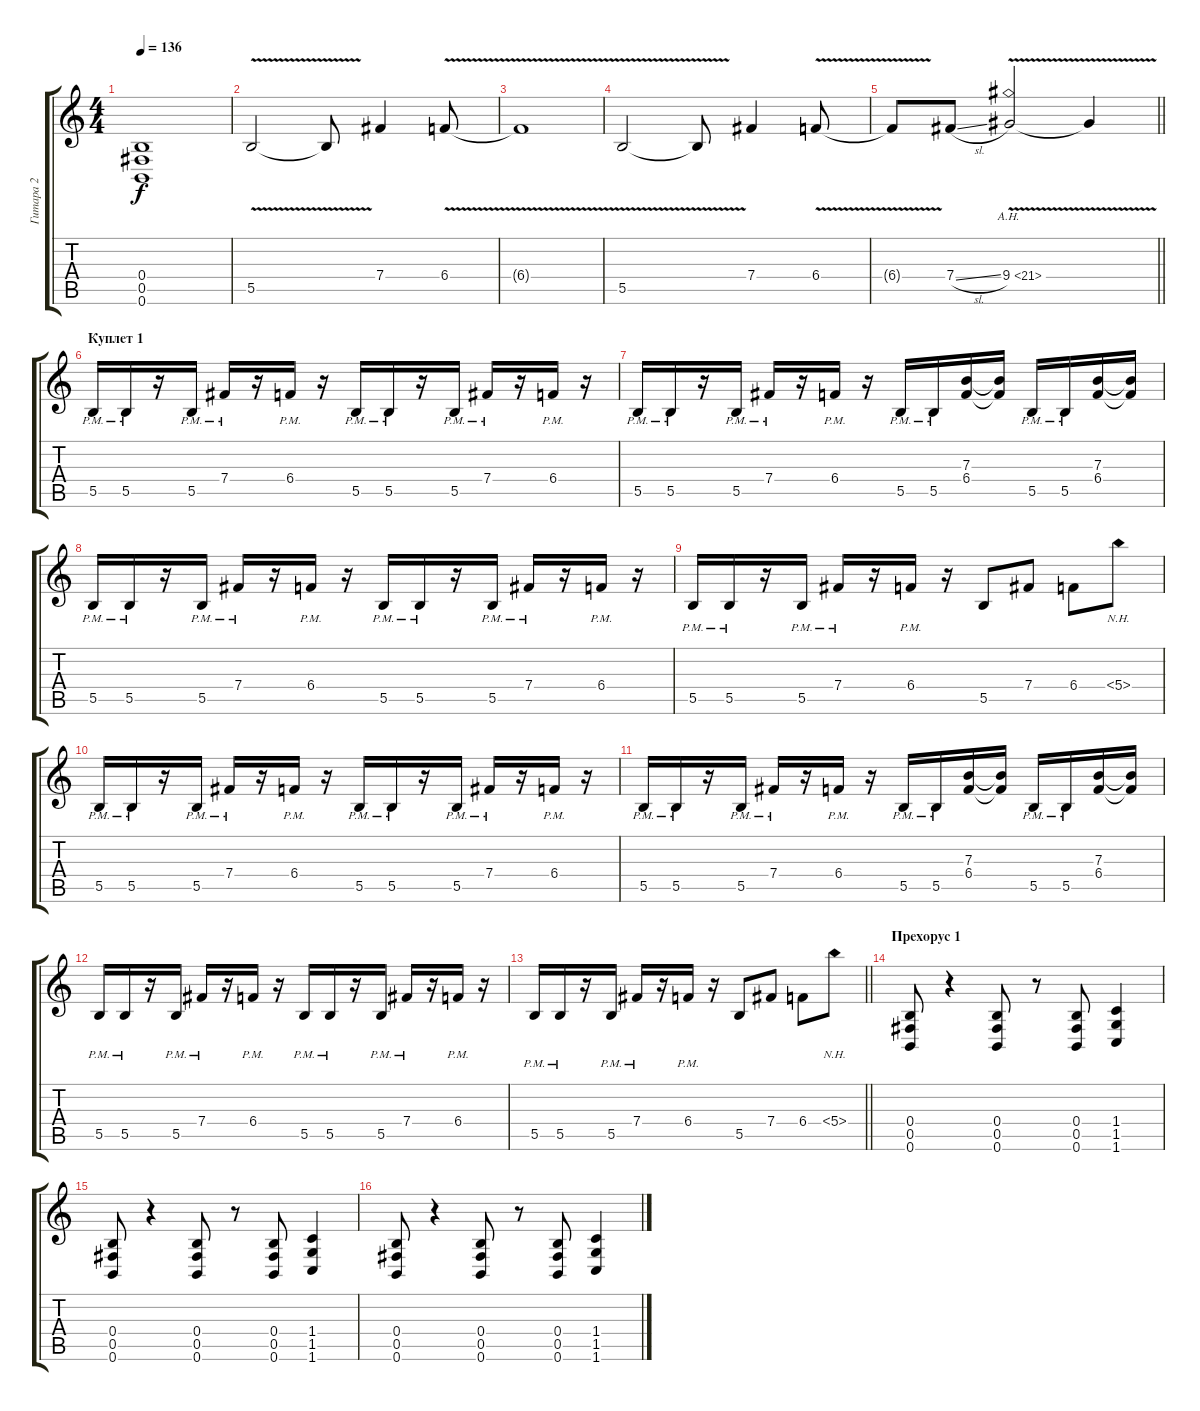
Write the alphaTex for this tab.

\track ("Гитара 2" "Гитара 2") {instrument distortionguitar}
\staff {score tabs}
\tuning (Db4 Ab3 E3 B2 Gb2 B1) {hide}
\ts (4 4)
\tempo 136
\clef g2
\ks c
(0.4{t} 0.5{t} 0.6{t}).1{dy f} |
5.5{v}.2 5.5{t}.8 7.4.4 6.4{v}.8 |
6.4{t}.1 |
5.5{v}.2 5.5{t}.8 7.4.4 6.4{v}.8 |
\barLineRight lightlight
6.4{t}.8 7.4{sl}.8 9.4{ah 12 v}.2 9.4{t}.4 |
\section ("" "Куплет 1")
5.5{pm}.16 5.5{pm}.16 r.16 5.5{pm}.16 7.4{pm}.16 r.16 6.4{pm}.16 r.16 5.5{pm}.16 5.5{pm}.16 r.16 5.5{pm}.16 7.4{pm}.16 r.16 6.4{pm}.16 r.16 |
5.5{pm}.16 5.5{pm}.16 r.16 5.5{pm}.16 7.4{pm}.16 r.16 6.4{pm}.16 r.16 5.5{pm}.16 5.5{pm}.16 (7.3 6.4).16 (7.3{t} 6.4{t}).16 5.5{pm}.16 5.5{pm}.16 (7.3 6.4).16 (7.3{t} 6.4{t}).16 |
5.5{pm}.16 5.5{pm}.16 r.16 5.5{pm}.16 7.4{pm}.16 r.16 6.4{pm}.16 r.16 5.5{pm}.16 5.5{pm}.16 r.16 5.5{pm}.16 7.4{pm}.16 r.16 6.4{pm}.16 r.16 |
5.5{pm}.16 5.5{pm}.16 r.16 5.5{pm}.16 7.4{pm}.16 r.16 6.4{pm}.16 r.16 5.5.8 7.4.8 6.4.8 5.4{nh}.8 |
5.5{pm}.16 5.5{pm}.16 r.16 5.5{pm}.16 7.4{pm}.16 r.16 6.4{pm}.16 r.16 5.5{pm}.16 5.5{pm}.16 r.16 5.5{pm}.16 7.4{pm}.16 r.16 6.4{pm}.16 r.16 |
5.5{pm}.16 5.5{pm}.16 r.16 5.5{pm}.16 7.4{pm}.16 r.16 6.4{pm}.16 r.16 5.5{pm}.16 5.5{pm}.16 (7.3 6.4).16 (7.3{t} 6.4{t}).16 5.5{pm}.16 5.5{pm}.16 (7.3 6.4).16 (7.3{t} 6.4{t}).16 |
5.5{pm}.16 5.5{pm}.16 r.16 5.5{pm}.16 7.4{pm}.16 r.16 6.4{pm}.16 r.16 5.5{pm}.16 5.5{pm}.16 r.16 5.5{pm}.16 7.4{pm}.16 r.16 6.4{pm}.16 r.16 |
\barLineRight lightlight
5.5{pm}.16 5.5{pm}.16 r.16 5.5{pm}.16 7.4{pm}.16 r.16 6.4{pm}.16 r.16 5.5.8 7.4.8 6.4.8 5.4{nh}.8 |
\section ("" "Прехорус 1")
(0.4 0.5 0.6).8 r.4 (0.4 0.5 0.6).8 r.8 (0.4 0.5 0.6).8 (1.4 1.5 1.6).4 |
(0.4 0.5 0.6).8 r.4 (0.4 0.5 0.6).8 r.8 (0.4 0.5 0.6).8 (1.4 1.5 1.6).4 |
(0.4 0.5 0.6).8 r.4 (0.4 0.5 0.6).8 r.8 (0.4 0.5 0.6).8 (1.4 1.5 1.6).4
